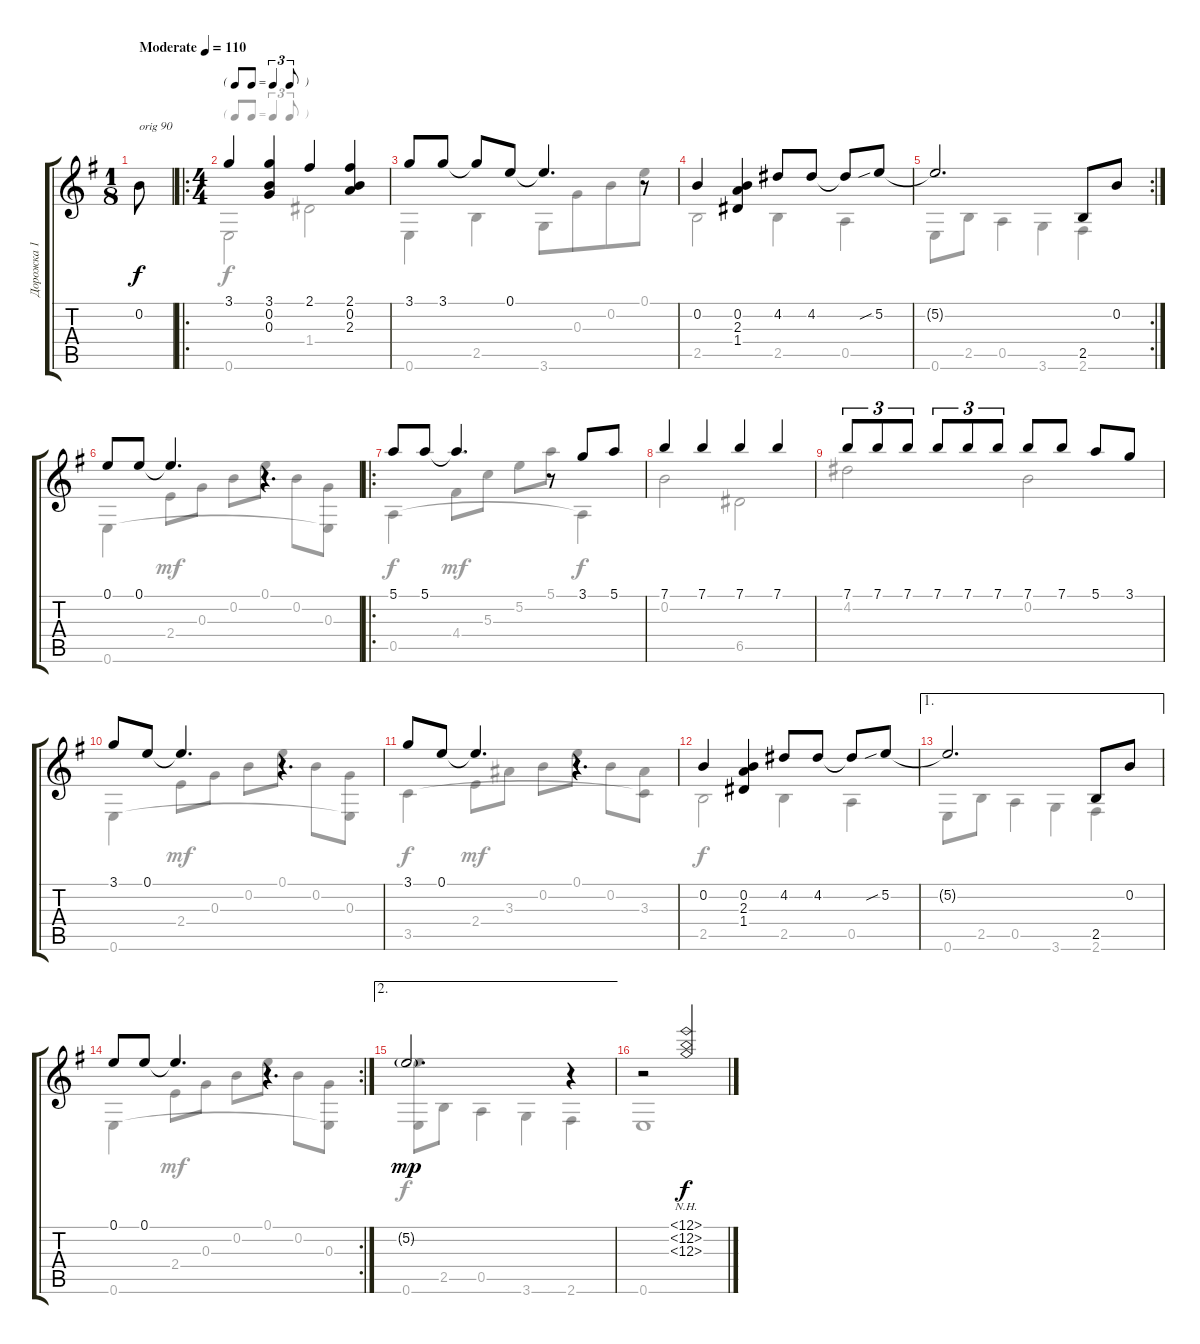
\track ("Дорожка 1" "Дорожка 1") {instrument electricguitarjazz}
\staff {score tabs}
\tuning (E4 B3 G3 D3 A2 E2) {hide}
\voice
\ts (1 8)
\tempo (110 "Moderate")
\clef g2
\ks g
0.2.8{txt "orig 90" dy f instrument electricguitarjazz} |
\ro
\ts (4 4)
\tf triplet8th
3.1.4 (3.1 0.2 0.3).4 2.1.4 (2.1 0.2 2.3).4 |
3.1.8 3.1.8 3.1{t}.8 0.1.8 0.1{t}.4{d} r.8 |
0.2.4 (0.2 2.3 1.4).4 4.2.8 4.2.8 4.2{t}.8 5.2{sib}.8 |
\rc 2
5.2{t}.2{d} 2.5.8 0.2.8 |
0.1.8 0.1.8 0.1{t}.4{d} r.4{d} |
\ro
5.1.8 5.1.8 5.1{t}.4{d} r.8 3.1.8 5.1.8 |
7.1.4 7.1.4 7.1.4 7.1.4 |
7.1.8{tu (3 2)} 7.1.8{tu (3 2)} 7.1.8{tu (3 2)} 7.1.8{tu (3 2)} 7.1.8{tu (3 2)} 7.1.8{tu (3 2)} 7.1.8 7.1.8 5.1.8 3.1.8 |
3.1.8 0.1.8 0.1{t}.4{d} r.4{d} |
3.1.8 0.1.8 0.1{t}.4{d} r.4{d} |
0.2.4 (0.2 2.3 1.4).4 4.2.8 4.2.8 4.2{t}.8 5.2{sib}.8 |
\ae 1
5.2{t}.2{d} 2.5.8 0.2.8 |
\rc 2
0.1.8 0.1.8 0.1{t}.4{d} r.4{d} |
\ae 2
5.2{g}.2{d dy mp} r.4 |
r.2 (12.1{nh} 12.2{nh} 12.3{nh}).2{dy f}
\voice
\clef g2
\ottava regular
\simile none
\ks g
|
0.6.2 1.4.2 |
0.6.4 2.5.4 3.6.8 0.3.8{beam merge} 0.2.8 0.1.8 |
2.5.2 2.5.4 0.5.4 |
0.6.8 2.5.8 0.5.4 3.6.4 2.6.4 |
0.6.4 2.4.8{dy mf} 0.3.8 0.2.8 0.1.8 0.2.8 (0.3 0.6{t}).8 |
0.5.4{dy f} 4.4.8{dy mf} 5.3.8 5.2.8 5.1.8 0.5{t}.4{dy f} |
0.2.2 6.5.2 |
4.2.2 0.2.2 |
0.6.4 2.4.8{dy mf} 0.3.8 0.2.8 0.1.8 0.2.8 (0.3 0.6{t}).8 |
3.5.4{dy f} 2.4.8{dy mf} 3.3.8 0.2.8 0.1.8 0.2.8 (3.3 3.5{t}).8 |
2.5.2{dy f} 2.5.4 0.5.4 |
0.6.8 2.5.8 0.5.4 3.6.4 2.6.4 |
0.6.4 2.4.8{dy mf} 0.3.8 0.2.8 0.1.8 0.2.8 (0.3 0.6{t}).8 |
(5.2 0.6).8{dy f} 2.5.8 0.5.4 3.6.4 2.6.4 |
0.6.1
